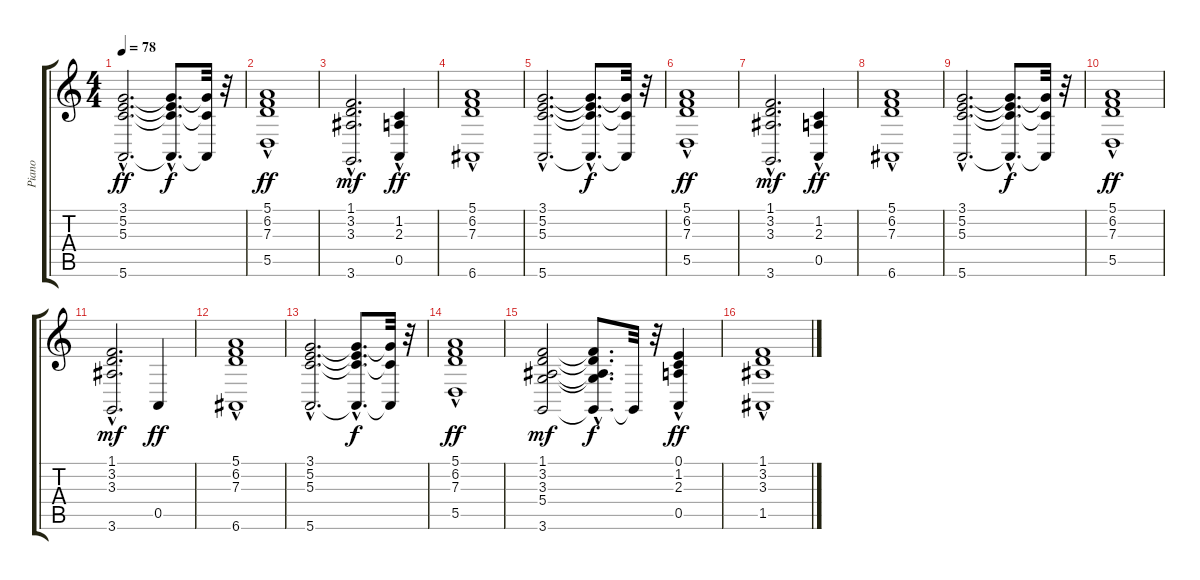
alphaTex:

\track ("Piano" "Piano") {instrument electricpiano2}
\staff {score tabs}
\tuning (E4 B3 G3 D3 A2 E2) {hide}
\ts (4 4)
\tempo 78
\clef g2
\ks c
(3.1{hac} 5.2{hac} 5.3{hac} 5.6{hac}).2{d dy ff} (3.1{hac t} 5.2{hac t} 5.3{hac t} 5.6{hac t}).8{d dy f} (3.1{t} 5.3{t} 5.6{t}).32 r.32 |
(5.1{hac} 6.2{hac} 7.3{hac} 5.5).1{dy ff} |
(1.1{hac} 3.2{hac} 3.3 3.6).2{d dy mf} (1.2{hac} 2.3{hac} 0.5).4{dy ff} |
(5.1{hac} 6.2 7.3{hac} 6.6).1 |
(3.1{hac} 5.2{hac} 5.3{hac} 5.6{hac}).2{d} (3.1{hac t} 5.2{hac t} 5.3{hac t} 5.6{hac t}).8{d dy f} (3.1{t} 5.3{t} 5.6{t}).32 r.32 |
(5.1{hac} 6.2{hac} 7.3{hac} 5.5).1{dy ff} |
(1.1{hac} 3.2{hac} 3.3 3.6).2{d dy mf} (1.2{hac} 2.3{hac} 0.5).4{dy ff} |
(5.1{hac} 6.2 7.3{hac} 6.6).1 |
(3.1{hac} 5.2{hac} 5.3{hac} 5.6{hac}).2{d} (3.1{hac t} 5.2{hac t} 5.3{hac t} 5.6{hac t}).8{d dy f} (3.1{t} 5.3{t} 5.6{t}).32 r.32 |
(5.1{hac} 6.2{hac} 7.3{hac} 5.5).1{dy ff} |
(1.1{hac} 3.2{hac} 3.3{hac} 3.6).2{d dy mf} 0.5.4{dy ff} |
(5.1{hac} 6.2 7.3{hac} 6.6).1 |
(3.1{hac} 5.2{hac} 5.3{hac} 5.6{hac}).2{d} (3.1{hac t} 5.2{hac t} 5.3{hac t} 5.6{hac t}).8{d dy f} (3.1{t} 5.3{t} 5.6{t}).32 r.32 |
(5.1{hac} 6.2{hac} 7.3{hac} 5.5).1{dy ff} |
(1.1 3.2 3.3 5.4 3.6).2{dy mf} (1.1{hac t} 3.2{hac t} 3.3{hac t} 5.4{hac t} 3.6{hac t}).8{d dy f} 3.6{t}.32 r.32 (0.1{hac} 1.2{hac} 2.3{hac} 0.5).4{dy ff} |
(1.1{hac} 3.2{hac} 3.3{hac} 1.5).1
